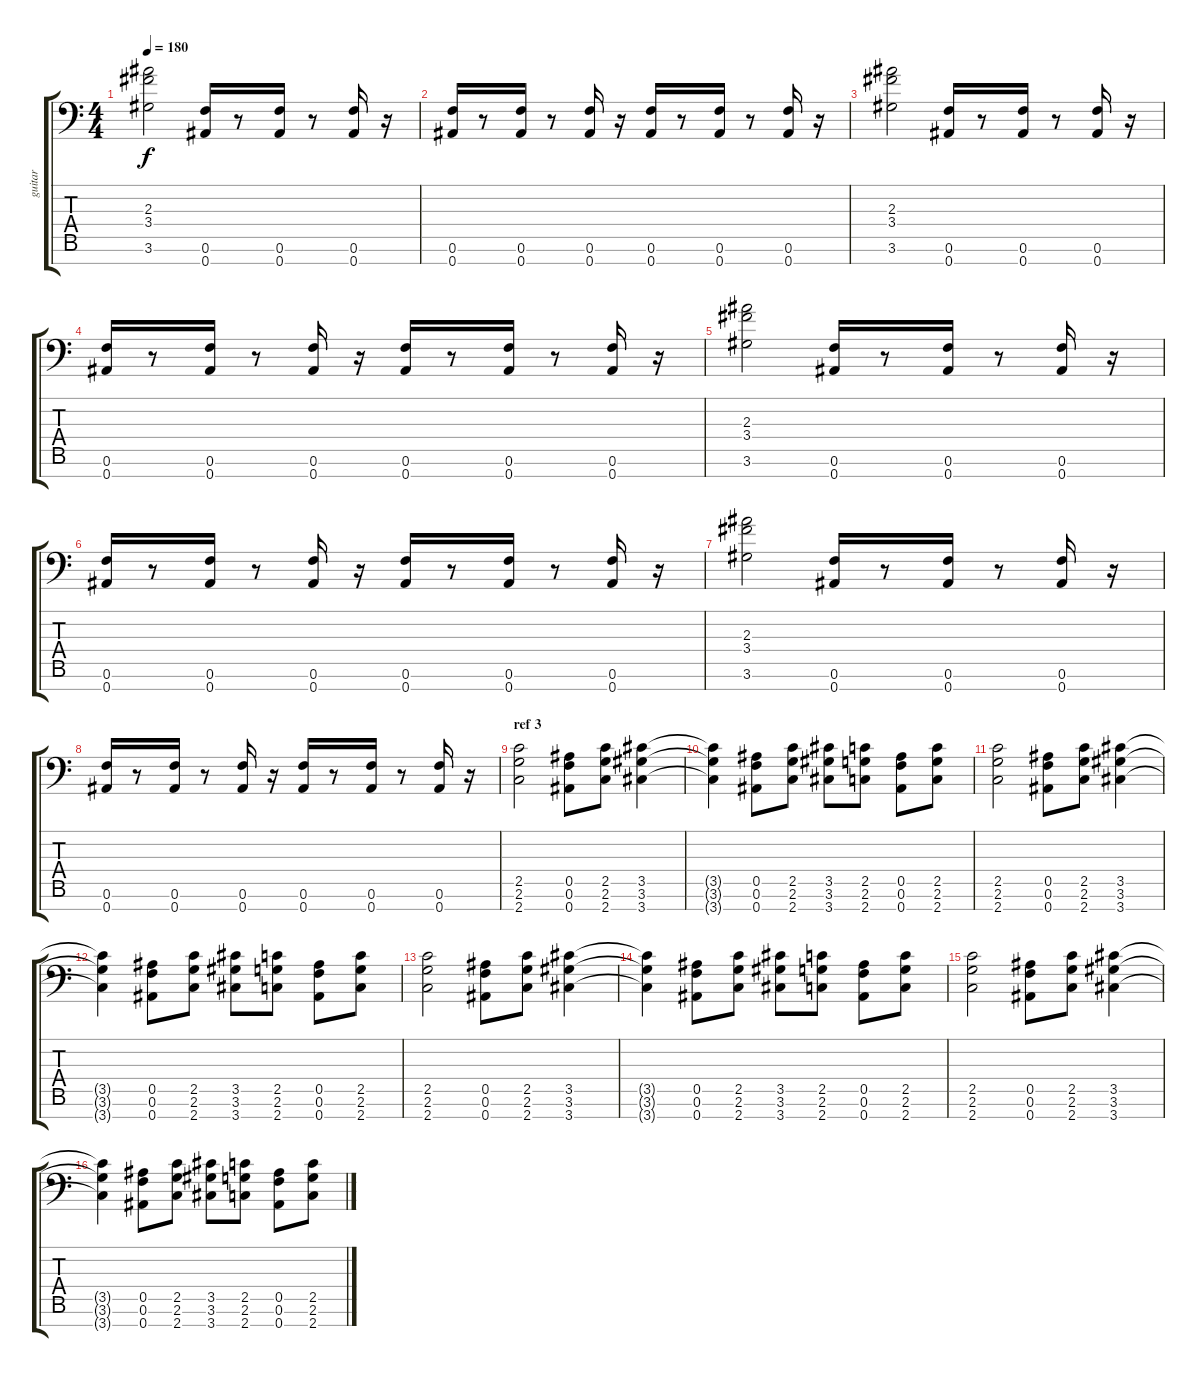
\track ("guitar" "guitar") {instrument overdrivenguitar}
\staff {score tabs}
\tuning (F4 C4 Ab3 Eb3 Bb2 F2 Bb1) {hide}
\ts (4 4)
\tempo 180
\clef f4
\ks c
(2.3 3.4 3.6).2{dy f} (0.6 0.7).16 r.8 (0.6 0.7).16 r.8 (0.6 0.7).16 r.16 |
(0.6 0.7).16 r.8 (0.6 0.7).16 r.8 (0.6 0.7).16 r.16 (0.6 0.7).16 r.8 (0.6 0.7).16 r.8 (0.6 0.7).16 r.16 |
(2.3 3.4 3.6).2 (0.6 0.7).16 r.8 (0.6 0.7).16 r.8 (0.6 0.7).16 r.16 |
(0.6 0.7).16 r.8 (0.6 0.7).16 r.8 (0.6 0.7).16 r.16 (0.6 0.7).16 r.8 (0.6 0.7).16 r.8 (0.6 0.7).16 r.16 |
(2.3 3.4 3.6).2 (0.6 0.7).16 r.8 (0.6 0.7).16 r.8 (0.6 0.7).16 r.16 |
(0.6 0.7).16 r.8 (0.6 0.7).16 r.8 (0.6 0.7).16 r.16 (0.6 0.7).16 r.8 (0.6 0.7).16 r.8 (0.6 0.7).16 r.16 |
(2.3 3.4 3.6).2 (0.6 0.7).16 r.8 (0.6 0.7).16 r.8 (0.6 0.7).16 r.16 |
(0.6 0.7).16 r.8 (0.6 0.7).16 r.8 (0.6 0.7).16 r.16 (0.6 0.7).16 r.8 (0.6 0.7).16 r.8 (0.6 0.7).16 r.16 |
\section ("" "ref 3")
(2.5 2.6 2.7).2 (0.5 0.6 0.7).8 (2.5 2.6 2.7).8 (3.5 3.6 3.7).4 |
(3.5{t} 3.6{t} 3.7{t}).4 (0.5 0.6 0.7).8 (2.5 2.6 2.7).8 (3.5 3.6 3.7).8 (2.5 2.6 2.7).8 (0.5 0.6 0.7).8 (2.5 2.6 2.7).8 |
(2.5 2.6 2.7).2 (0.5 0.6 0.7).8 (2.5 2.6 2.7).8 (3.5 3.6 3.7).4 |
(3.5{t} 3.6{t} 3.7{t}).4 (0.5 0.6 0.7).8 (2.5 2.6 2.7).8 (3.5 3.6 3.7).8 (2.5 2.6 2.7).8 (0.5 0.6 0.7).8 (2.5 2.6 2.7).8 |
(2.5 2.6 2.7).2 (0.5 0.6 0.7).8 (2.5 2.6 2.7).8 (3.5 3.6 3.7).4 |
(3.5{t} 3.6{t} 3.7{t}).4 (0.5 0.6 0.7).8 (2.5 2.6 2.7).8 (3.5 3.6 3.7).8 (2.5 2.6 2.7).8 (0.5 0.6 0.7).8 (2.5 2.6 2.7).8 |
(2.5 2.6 2.7).2 (0.5 0.6 0.7).8 (2.5 2.6 2.7).8 (3.5 3.6 3.7).4 |
(3.5{t} 3.6{t} 3.7{t}).4 (0.5 0.6 0.7).8 (2.5 2.6 2.7).8 (3.5 3.6 3.7).8 (2.5 2.6 2.7).8 (0.5 0.6 0.7).8 (2.5 2.6 2.7).8
